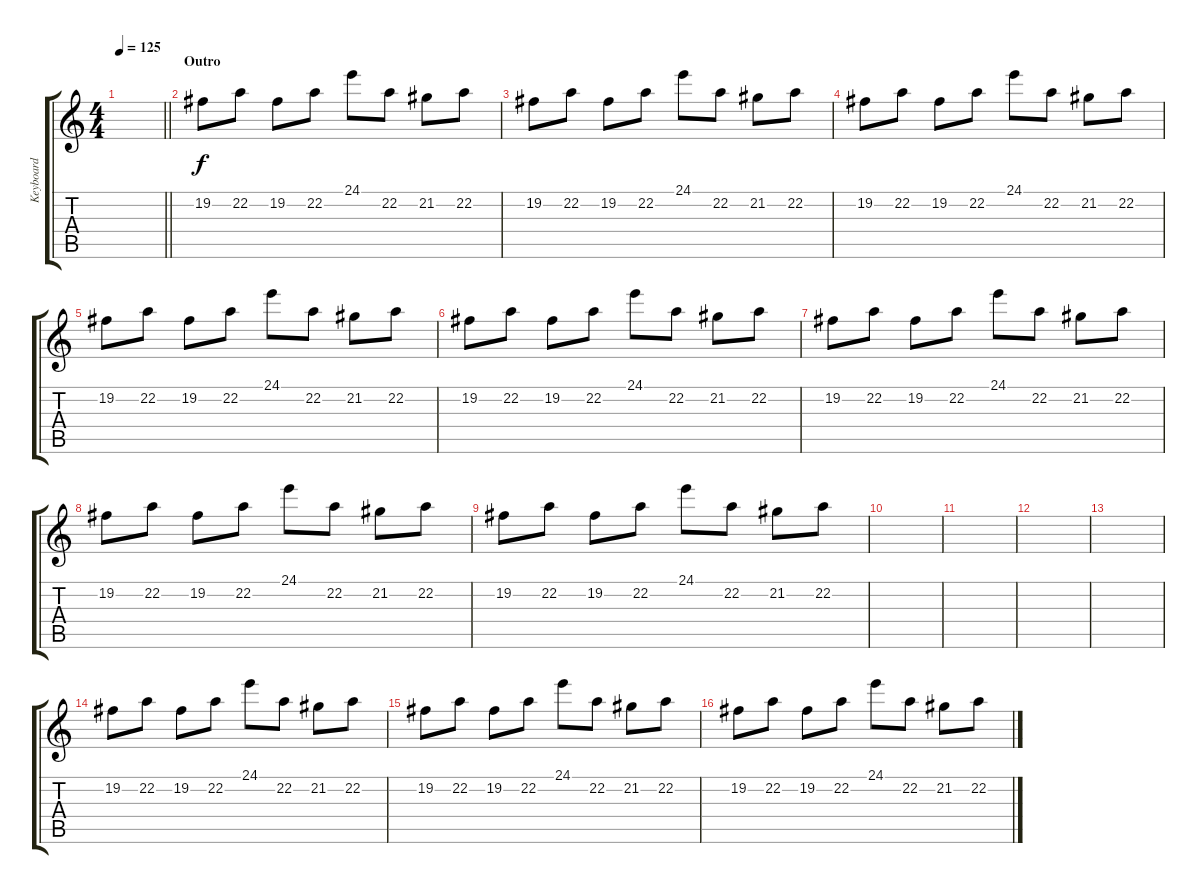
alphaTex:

\track ("Keyboard" "Keyboard") {instrument musicbox}
\staff {score tabs}
\tuning (E4 B3 G3 D3 A2 E2) {hide}
\ts (4 4)
\tempo 125
\clef g2
\barLineRight lightlight
\ks c
|
\section ("" "Outro")
19.2.8{volume 9} 22.2.8 19.2.8 22.2.8 24.1.8 22.2.8 21.2.8 22.2.8 |
19.2.8 22.2.8 19.2.8 22.2.8 24.1.8 22.2.8 21.2.8 22.2.8 |
19.2.8 22.2.8 19.2.8 22.2.8 24.1.8 22.2.8 21.2.8 22.2.8 |
19.2.8 22.2.8 19.2.8 22.2.8 24.1.8 22.2.8 21.2.8 22.2.8 |
19.2.8 22.2.8 19.2.8 22.2.8 24.1.8 22.2.8 21.2.8 22.2.8 |
19.2.8 22.2.8 19.2.8 22.2.8 24.1.8 22.2.8 21.2.8 22.2.8 |
19.2.8 22.2.8 19.2.8 22.2.8 24.1.8 22.2.8 21.2.8 22.2.8 |
19.2.8 22.2.8 19.2.8 22.2.8 24.1.8 22.2.8 21.2.8 22.2.8 |
|
|
|
|
19.2.8 22.2.8 19.2.8 22.2.8 24.1.8 22.2.8 21.2.8 22.2.8 |
19.2.8 22.2.8 19.2.8 22.2.8 24.1.8 22.2.8 21.2.8 22.2.8 |
19.2.8 22.2.8 19.2.8 22.2.8 24.1.8 22.2.8 21.2.8 22.2.8
